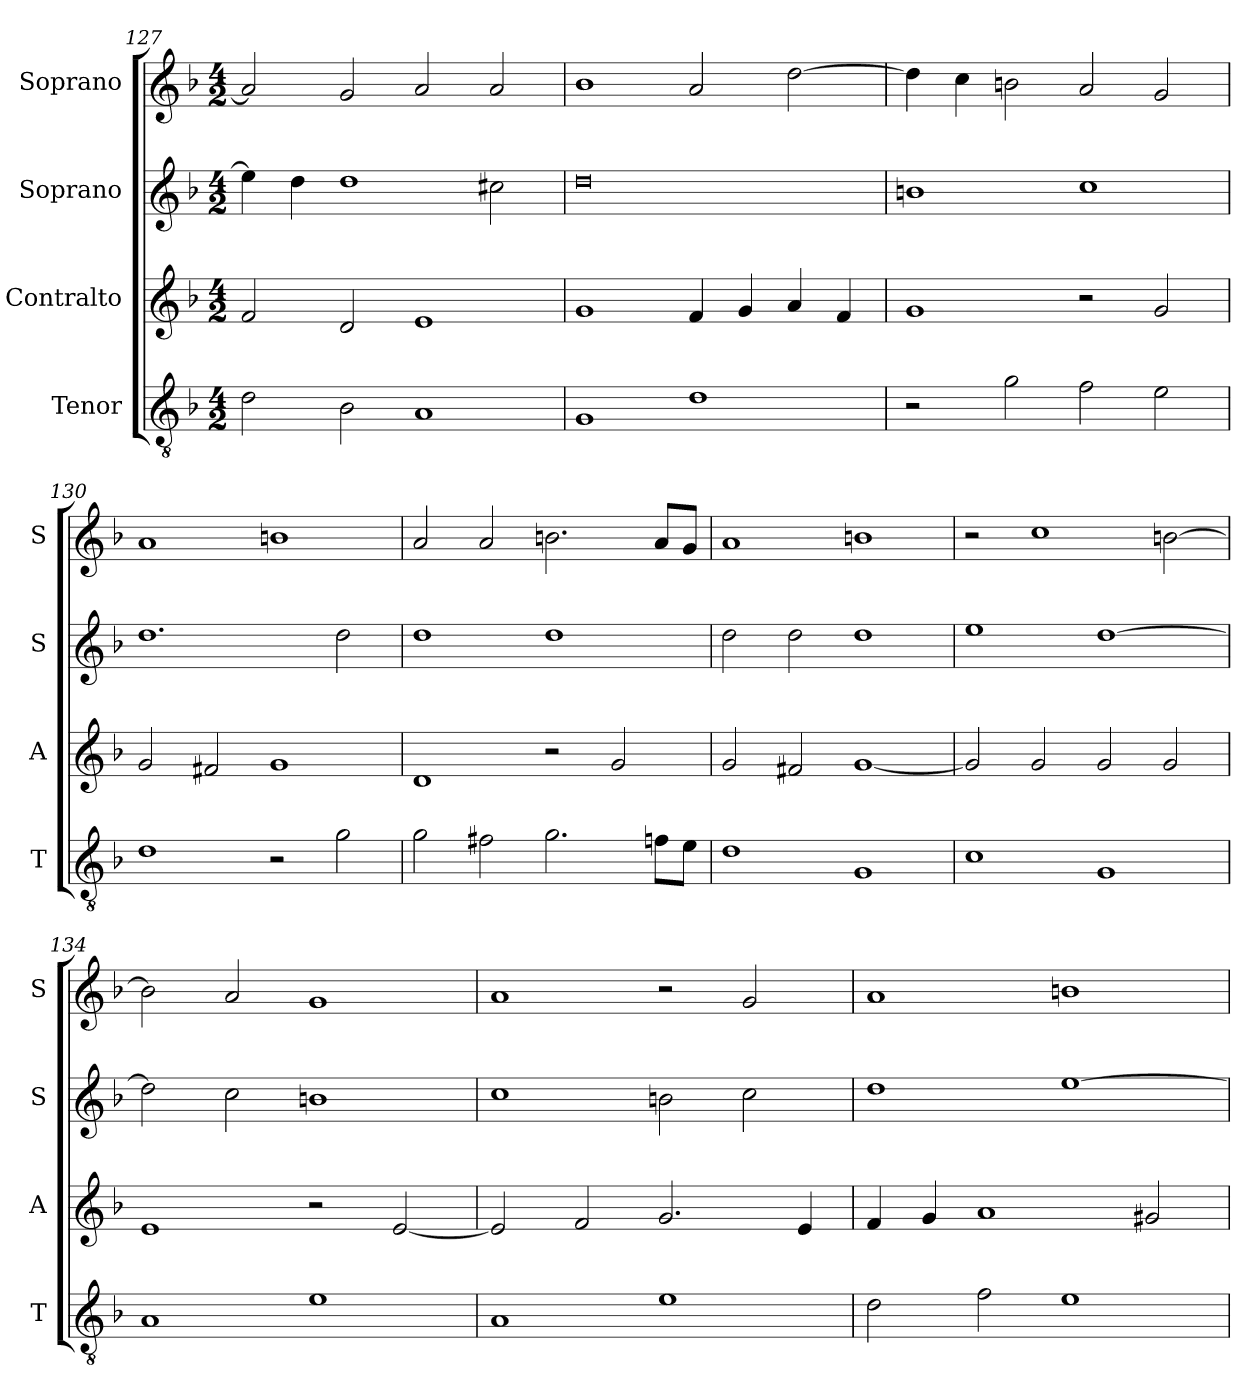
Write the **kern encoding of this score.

**kern	**kern	**kern	**kern
*part4	*part3	*part2	*part1
*staff4	*staff3	*staff2	*staff1
*I"Tenor	*I"Contralto	*I"Soprano	*I"Soprano
*I'T	*I'A	*I'S	*I'S
*clefGv2	*clefG2	*clefG2	*clefG2
*k[b-]	*k[b-]	*k[b-]	*k[b-]
*M4/2	*M4/2	*M4/2	*M4/2
=127	=127	=127	=127
2d	2f	4ee]	2a]
.	.	4dd	.
2B-	2d	1dd	2g
1A	1e	.	2a
.	.	2cc#X	2a
=128	=128	=128	=128
1G	1g	0dd	1b-
1d	4f	.	2a
.	4g	.	.
.	4a	.	[2dd
.	4f	.	.
=129	=129	=129	=129
2r	1g	1bn	4dd]
.	.	.	4cc
2g	.	.	2bn
2f	2r	1cc	2a
2e	2g	.	2g
=130	=130	=130	=130
1d	2g	1.dd	1a
.	2f#X	.	.
2r	1g	.	1bn
2g	.	2dd	.
=131	=131	=131	=131
2g	1d	1dd	2a
2f#X	.	.	2a
2.g	2r	1dd	2.bn
.	2g	.	.
8fn\L	.	.	8a/L
8e\J	.	.	8g/J
=132	=132	=132	=132
1d	2g	2dd	1a
.	2f#X	2dd	.
1G	[1g	1dd	1bn
=133	=133	=133	=133
1c	2g]	1ee	2r
.	2g	.	1cc
1G	2g	[1dd	.
.	2g	.	[2bn
=134	=134	=134	=134
1A	1e	2dd]	2b]
.	.	2cc	2a
1e	2r	1bn	1g
.	[2e	.	.
=135	=135	=135	=135
1A	2e]	1cc	1a
.	2f	.	.
1e	2.g	2bn	2r
.	.	2cc	2g
.	4e	.	.
=136	=136	=136	=136
2d	4f	1dd	1a
.	4g	.	.
2f	1a	.	.
1e	.	[1ee	1bn
.	2g#X	.	.
=	=	=	=
*-	*-	*-	*-
